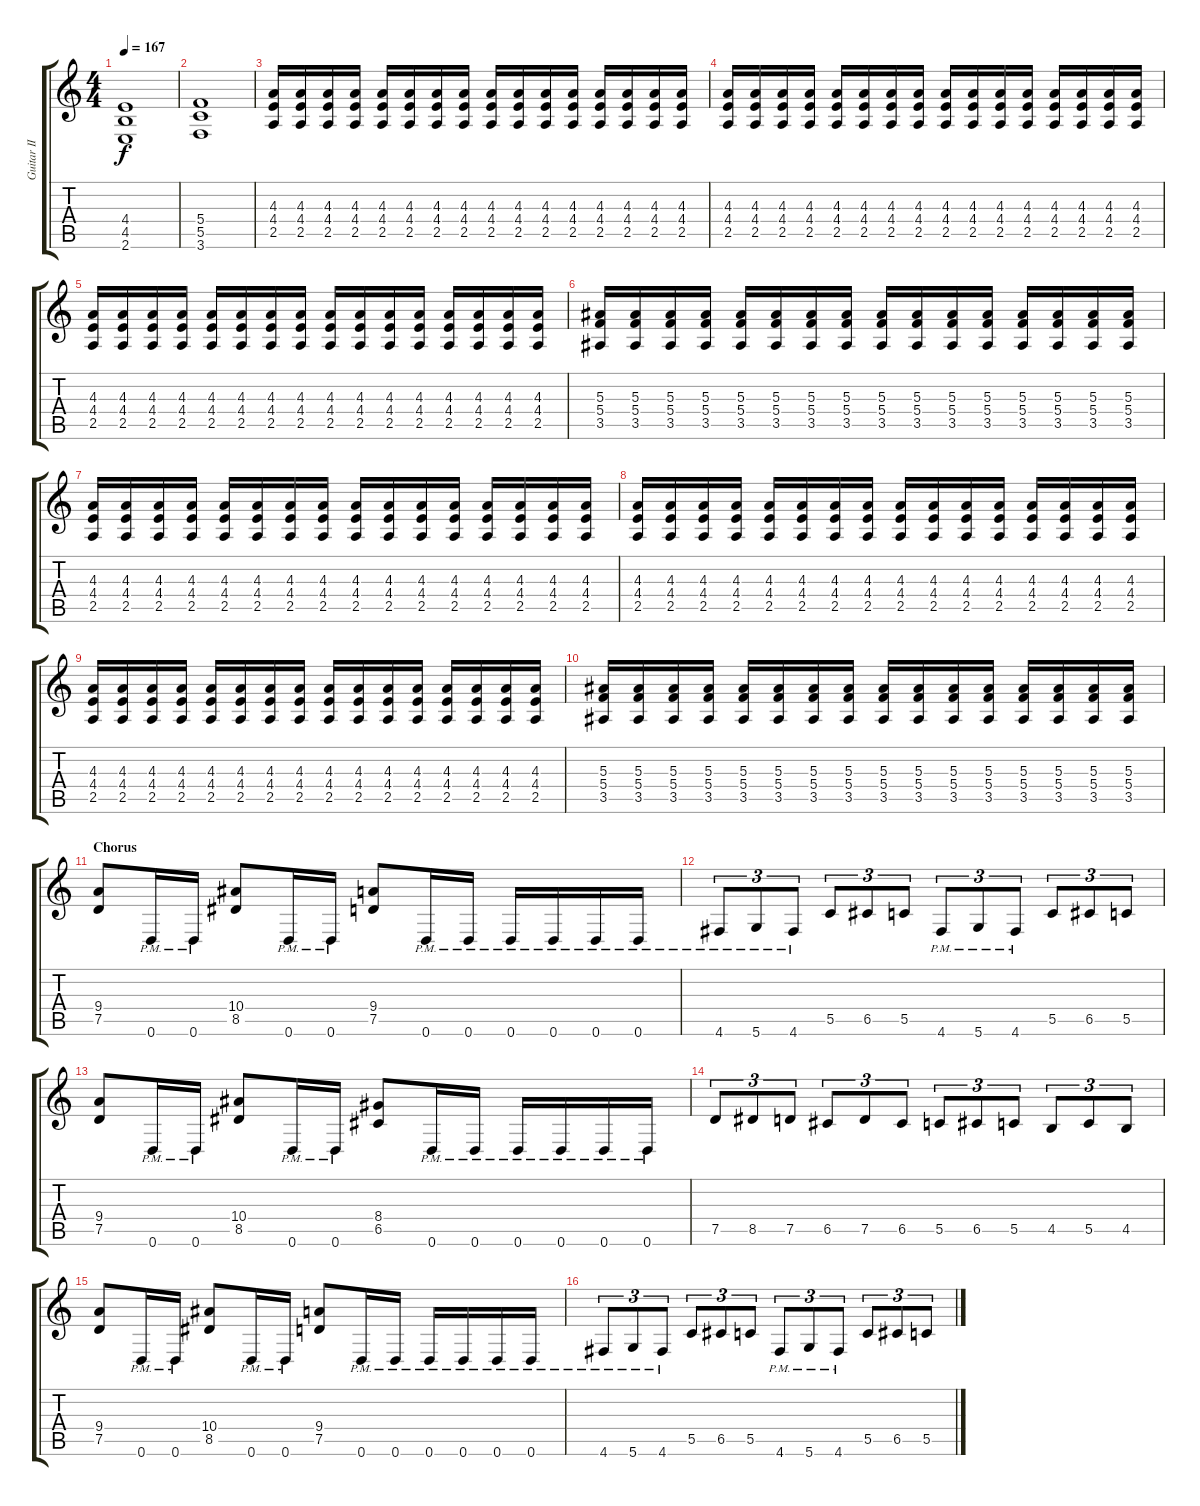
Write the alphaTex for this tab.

\track ("Guitar II" "Guitar II") {instrument distortionguitar}
\staff {score tabs}
\tuning (D4 A3 F3 C3 G2 D2) {hide}
\ts (4 4)
\tempo 167
\clef g2
\ks c
(4.4{t} 4.5{t} 2.6{t}).1{dy f} |
(5.4 5.5 3.6).1 |
(4.3 4.4 2.5).16 (4.3 4.4 2.5).16 (4.3 4.4 2.5).16 (4.3 4.4 2.5).16 (4.3 4.4 2.5).16 (4.3 4.4 2.5).16 (4.3 4.4 2.5).16 (4.3 4.4 2.5).16 (4.3 4.4 2.5).16 (4.3 4.4 2.5).16 (4.3 4.4 2.5).16 (4.3 4.4 2.5).16 (4.3 4.4 2.5).16 (4.3 4.4 2.5).16 (4.3 4.4 2.5).16 (4.3 4.4 2.5).16 |
(4.3 4.4 2.5).16 (4.3 4.4 2.5).16 (4.3 4.4 2.5).16 (4.3 4.4 2.5).16 (4.3 4.4 2.5).16 (4.3 4.4 2.5).16 (4.3 4.4 2.5).16 (4.3 4.4 2.5).16 (4.3 4.4 2.5).16 (4.3 4.4 2.5).16 (4.3 4.4 2.5).16 (4.3 4.4 2.5).16 (4.3 4.4 2.5).16 (4.3 4.4 2.5).16 (4.3 4.4 2.5).16 (4.3 4.4 2.5).16 |
(4.3 4.4 2.5).16 (4.3 4.4 2.5).16 (4.3 4.4 2.5).16 (4.3 4.4 2.5).16 (4.3 4.4 2.5).16 (4.3 4.4 2.5).16 (4.3 4.4 2.5).16 (4.3 4.4 2.5).16 (4.3 4.4 2.5).16 (4.3 4.4 2.5).16 (4.3 4.4 2.5).16 (4.3 4.4 2.5).16 (4.3 4.4 2.5).16 (4.3 4.4 2.5).16 (4.3 4.4 2.5).16 (4.3 4.4 2.5).16 |
(5.3 5.4 3.5).16 (5.3 5.4 3.5).16 (5.3 5.4 3.5).16 (5.3 5.4 3.5).16 (5.3 5.4 3.5).16 (5.3 5.4 3.5).16 (5.3 5.4 3.5).16 (5.3 5.4 3.5).16 (5.3 5.4 3.5).16 (5.3 5.4 3.5).16 (5.3 5.4 3.5).16 (5.3 5.4 3.5).16 (5.3 5.4 3.5).16 (5.3 5.4 3.5).16 (5.3 5.4 3.5).16 (5.3 5.4 3.5).16 |
(4.3 4.4 2.5).16 (4.3 4.4 2.5).16 (4.3 4.4 2.5).16 (4.3 4.4 2.5).16 (4.3 4.4 2.5).16 (4.3 4.4 2.5).16 (4.3 4.4 2.5).16 (4.3 4.4 2.5).16 (4.3 4.4 2.5).16 (4.3 4.4 2.5).16 (4.3 4.4 2.5).16 (4.3 4.4 2.5).16 (4.3 4.4 2.5).16 (4.3 4.4 2.5).16 (4.3 4.4 2.5).16 (4.3 4.4 2.5).16 |
(4.3 4.4 2.5).16 (4.3 4.4 2.5).16 (4.3 4.4 2.5).16 (4.3 4.4 2.5).16 (4.3 4.4 2.5).16 (4.3 4.4 2.5).16 (4.3 4.4 2.5).16 (4.3 4.4 2.5).16 (4.3 4.4 2.5).16 (4.3 4.4 2.5).16 (4.3 4.4 2.5).16 (4.3 4.4 2.5).16 (4.3 4.4 2.5).16 (4.3 4.4 2.5).16 (4.3 4.4 2.5).16 (4.3 4.4 2.5).16 |
(4.3 4.4 2.5).16 (4.3 4.4 2.5).16 (4.3 4.4 2.5).16 (4.3 4.4 2.5).16 (4.3 4.4 2.5).16 (4.3 4.4 2.5).16 (4.3 4.4 2.5).16 (4.3 4.4 2.5).16 (4.3 4.4 2.5).16 (4.3 4.4 2.5).16 (4.3 4.4 2.5).16 (4.3 4.4 2.5).16 (4.3 4.4 2.5).16 (4.3 4.4 2.5).16 (4.3 4.4 2.5).16 (4.3 4.4 2.5).16 |
(5.3 5.4 3.5).16 (5.3 5.4 3.5).16 (5.3 5.4 3.5).16 (5.3 5.4 3.5).16 (5.3 5.4 3.5).16 (5.3 5.4 3.5).16 (5.3 5.4 3.5).16 (5.3 5.4 3.5).16 (5.3 5.4 3.5).16 (5.3 5.4 3.5).16 (5.3 5.4 3.5).16 (5.3 5.4 3.5).16 (5.3 5.4 3.5).16 (5.3 5.4 3.5).16 (5.3 5.4 3.5).16 (5.3 5.4 3.5).16 |
\section ("" "Chorus")
(9.4 7.5).8 0.6{pm}.16 0.6{pm}.16 (10.4 8.5).8 0.6{pm}.16 0.6{pm}.16 (9.4 7.5).8 0.6{pm}.16 0.6{pm}.16 0.6{pm}.16 0.6{pm}.16 0.6{pm}.16 0.6{pm}.16 |
4.6{pm}.8{tu (3 2)} 5.6{pm}.8{tu (3 2)} 4.6{pm}.8{tu (3 2)} 5.5.8{tu (3 2)} 6.5.8{tu (3 2)} 5.5.8{tu (3 2)} 4.6{pm}.8{tu (3 2)} 5.6{pm}.8{tu (3 2)} 4.6{pm}.8{tu (3 2)} 5.5.8{tu (3 2)} 6.5.8{tu (3 2)} 5.5.8{tu (3 2)} |
(9.4 7.5).8 0.6{pm}.16 0.6{pm}.16 (10.4 8.5).8 0.6{pm}.16 0.6{pm}.16 (8.4 6.5).8 0.6{pm}.16 0.6{pm}.16 0.6{pm}.16 0.6{pm}.16 0.6{pm}.16 0.6{pm}.16 |
7.5.8{tu (3 2)} 8.5.8{tu (3 2)} 7.5.8{tu (3 2)} 6.5.8{tu (3 2)} 7.5.8{tu (3 2)} 6.5.8{tu (3 2)} 5.5.8{tu (3 2)} 6.5.8{tu (3 2)} 5.5.8{tu (3 2)} 4.5.8{tu (3 2)} 5.5.8{tu (3 2)} 4.5.8{tu (3 2)} |
(9.4 7.5).8 0.6{pm}.16 0.6{pm}.16 (10.4 8.5).8 0.6{pm}.16 0.6{pm}.16 (9.4 7.5).8 0.6{pm}.16 0.6{pm}.16 0.6{pm}.16 0.6{pm}.16 0.6{pm}.16 0.6{pm}.16 |
4.6{pm}.8{tu (3 2)} 5.6{pm}.8{tu (3 2)} 4.6{pm}.8{tu (3 2)} 5.5.8{tu (3 2)} 6.5.8{tu (3 2)} 5.5.8{tu (3 2)} 4.6{pm}.8{tu (3 2)} 5.6{pm}.8{tu (3 2)} 4.6{pm}.8{tu (3 2)} 5.5.8{tu (3 2)} 6.5.8{tu (3 2)} 5.5.8{tu (3 2)}
